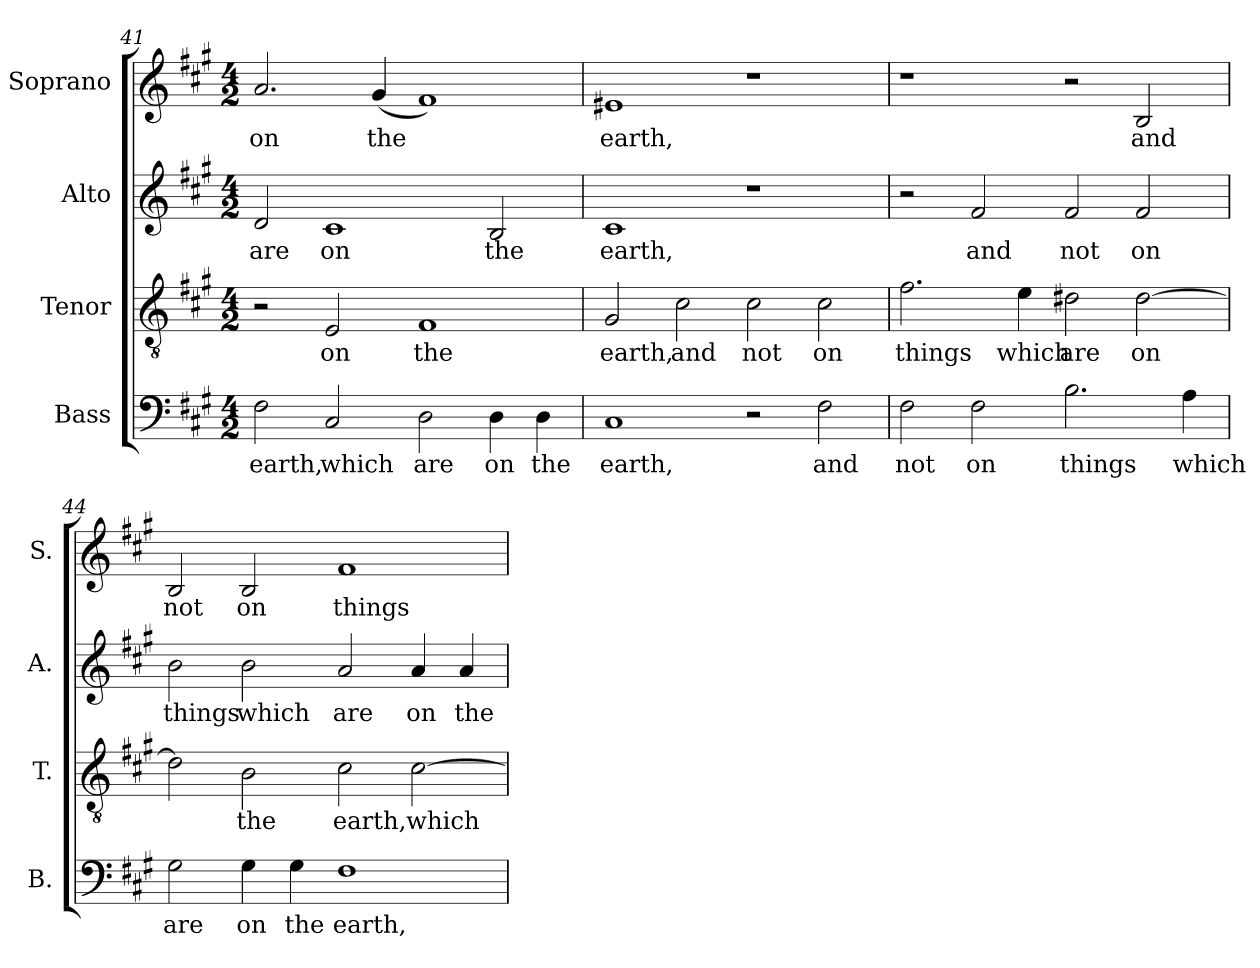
**kern	**text	**kern	**text	**kern	**text	**kern	**text
*part4	*part4	*part3	*part3	*part2	*part2	*part1	*part1
*staff4	*staff4	*staff3	*staff3	*staff2	*staff2	*staff1	*staff1
*I"Bass	*	*I"Tenor	*	*I"Alto	*	*I"Soprano	*
*I'B.	*	*I'T.	*	*I'A.	*	*I'S.	*
*clefF4	*	*clefGv2	*	*clefG2	*	*clefG2	*
*	*	*ITrd7c12	*	*	*	*	*
*k[f#c#g#]	*	*k[f#c#g#]	*	*k[f#c#g#]	*	*k[f#c#g#]	*
*A:	*	*A:	*	*A:	*	*A:	*
*M4/2	*	*M4/2	*	*M4/2	*	*M4/2	*
=41	=41	=41	=41	=41	=41	=41	=41
!	!LO:LY:b:color=#000000	!	!	!	!	!	!
!	!	!	!	!	!LO:LY:b:color=#000000	!	!
!	!	!	!	!	!	!	!LO:LY:b:color=#000000
2F#i\	earth,	2r	.	2di/	are	2.ai/	on
!	!LO:LY:b:color=#000000	!	!	!	!	!	!
!	!	!	!LO:LY:b:color=#000000	!	!	!	!
!	!	!	!	!	!LO:LY:b:color=#000000	!	!
2C#i/	which	2EEi/	on	1c#i	on	.	.
!	!	!	!	!	!	!	!LO:LY:b:color=#000000
.	.	.	.	.	.	(4g#i/	the
!	!LO:LY:b:color=#000000	!	!	!	!	!	!
!	!	!	!LO:LY:b:color=#000000	!	!	!	!
2Di\	are	1FF#i	the	.	.	1f#i)	.
!	!LO:LY:b:color=#000000	!	!	!	!	!	!
!	!	!	!	!	!LO:LY:b:color=#000000	!	!
4Di\	on	.	.	2Bi/	the	.	.
!	!LO:LY:b:color=#000000	!	!	!	!	!	!
4Di\	the	.	.	.	.	.	.
=42	=42	=42	=42	=42	=42	=42	=42
!	!LO:LY:b:color=#000000	!	!	!	!	!	!
!	!	!	!LO:LY:b:color=#000000	!	!	!	!
!	!	!	!	!	!LO:LY:b:color=#000000	!	!
!	!	!	!	!	!	!	!LO:LY:b:color=#000000
1C#i	earth,	2GG#i/	earth,	1c#i	earth,	1e#Xi	earth,
!	!	!	!LO:LY:b:color=#000000	!	!	!	!
.	.	2C#i\	and	.	.	.	.
!	!	!	!LO:LY:b:color=#000000	!	!	!	!
2r	.	2C#i\	not	1r	.	1r	.
!	!LO:LY:b:color=#000000	!	!	!	!	!	!
!	!	!	!LO:LY:b:color=#000000	!	!	!	!
2F#i\	and	2C#i\	on	.	.	.	.
=43	=43	=43	=43	=43	=43	=43	=43
!	!LO:LY:b:color=#000000	!	!	!	!	!	!
!	!	!	!LO:LY:b:color=#000000	!	!	!	!
2F#i\	not	2.F#i\	things	2r	.	1r	.
!	!LO:LY:b:color=#000000	!	!	!	!	!	!
!	!	!	!	!	!LO:LY:b:color=#000000	!	!
2F#i\	on	.	.	2f#i/	and	.	.
!	!	!	!LO:LY:b:color=#000000	!	!	!	!
.	.	4Ei\	which	.	.	.	.
!	!LO:LY:b:color=#000000	!	!	!	!	!	!
!	!	!	!LO:LY:b:color=#000000	!	!	!	!
!	!	!	!	!	!LO:LY:b:color=#000000	!	!
2.Bi\	things	2D#Xi\	are	2f#i/	not	2r	.
!	!	!	!LO:LY:b:color=#000000	!	!	!	!
!	!	!	!	!	!LO:LY:b:color=#000000	!	!
!	!	!	!	!	!	!	!LO:LY:b:color=#000000
.	.	[2D#i\	on	2f#i/	on	2Bi/	and
!	!LO:LY:b:color=#000000	!	!	!	!	!	!
4Ai\	which	.	.	.	.	.	.
!!LO:PB:g=z
=44	=44	=44	=44	=44	=44	=44	=44
!	!LO:LY:b:color=#000000	!	!	!	!	!	!
!	!	!	!	!	!LO:LY:b:color=#000000	!	!
!	!	!	!	!	!	!	!LO:LY:b:color=#000000
2G#i\	are	2D#i\]	.	2bi\	things	2Bi/	not
!	!LO:LY:b:color=#000000	!	!	!	!	!	!
!	!	!	!LO:LY:b:color=#000000	!	!	!	!
!	!	!	!	!	!LO:LY:b:color=#000000	!	!
!	!	!	!	!	!	!	!LO:LY:b:color=#000000
4G#i\	on	2BBi\	the	2bi\	which	2Bi/	on
!	!LO:LY:b:color=#000000	!	!	!	!	!	!
4G#i\	the	.	.	.	.	.	.
!	!LO:LY:b:color=#000000	!	!	!	!	!	!
!	!	!	!LO:LY:b:color=#000000	!	!	!	!
!	!	!	!	!	!LO:LY:b:color=#000000	!	!
!	!	!	!	!	!	!	!LO:LY:b:color=#000000
1F#i	earth,	2C#i\	earth,	2ai/	are	1f#i	things
!	!	!	!LO:LY:b:color=#000000	!	!	!	!
!	!	!	!	!	!LO:LY:b:color=#000000	!	!
.	.	[2C#i\	which	4ai/	on	.	.
!	!	!	!	!	!LO:LY:b:color=#000000	!	!
.	.	.	.	4ai/	the	.	.
=	=	=	=	=	=	=	=
*-	*-	*-	*-	*-	*-	*-	*-
